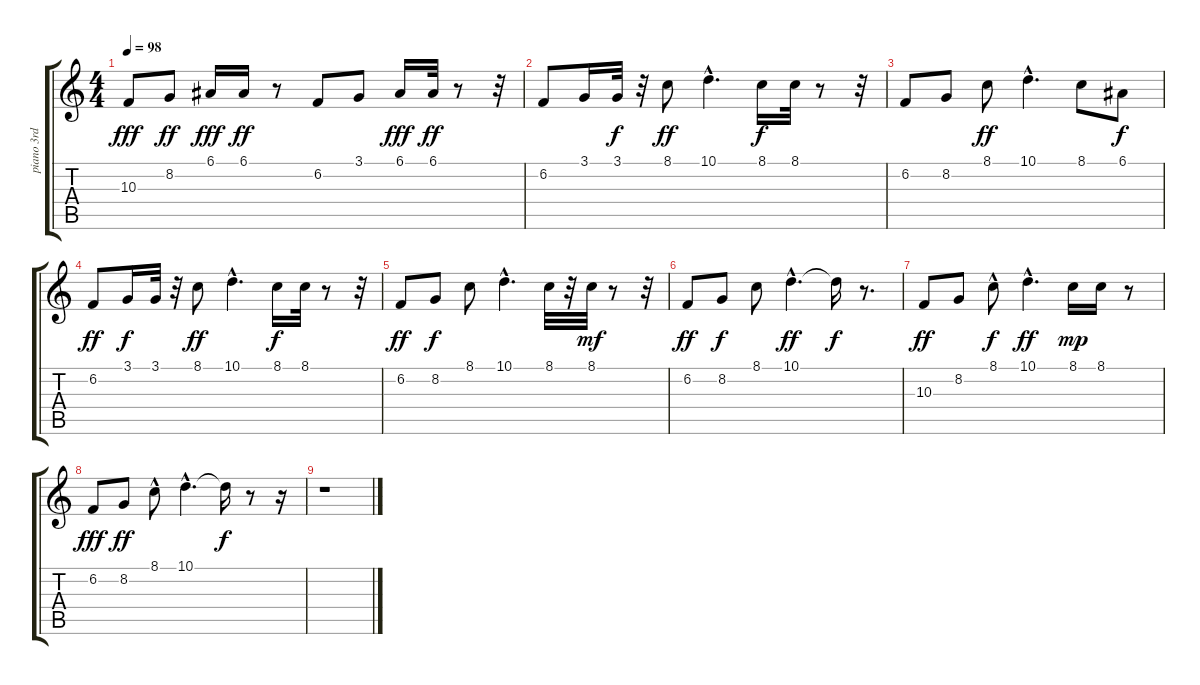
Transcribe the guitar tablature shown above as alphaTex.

\track ("piano 3rd" "piano 3rd") {instrument acousticgrandpiano}
\staff {score tabs}
\tuning (E4 B3 G3 D3 A2 E2) {hide}
\ts (4 4)
\tempo 98
\clef g2
\ks c
10.3.8{dy fff} 8.2.8{dy ff} 6.1.16{dy fff} 6.1.16{dy ff} r.8 6.2.8 3.1.8 6.1.16{dy fff} 6.1.32{dy ff} r.8 r.32 |
6.2.8 3.1.16 3.1.32{dy f} r.32 8.1.8{dy ff} 10.1{hac}.4{d} 8.1.16{dy f} 8.1.32 r.8 r.32 |
6.2.8 8.2.8 8.1.8{dy ff} 10.1{hac}.4{d} 8.1.8 6.1.8{dy f} |
6.2.8{dy ff} 3.1.16{dy f} 3.1.32 r.32 8.1.8{dy ff} 10.1{hac}.4{d} 8.1.16{dy f} 8.1.32 r.8 r.32 |
6.2.8{dy ff} 8.2.8{dy f} 8.1.8 10.1{hac}.4{d} 8.1.32 r.32 8.1.32{dy mf} r.8 r.32 |
6.2.8{dy ff} 8.2.8{dy f} 8.1.8 10.1{hac}.4{d dy ff} 10.1{t}.16{dy f} r.8{d} |
10.3.8{dy ff} 8.2.8 8.1{hac}.8{dy f} 10.1{hac}.4{d dy ff} 8.1.16{dy mp} 8.1.16 r.8 |
6.2.8{dy fff} 8.2.8{dy ff} 8.1{hac}.8 10.1{hac}.4{d} 10.1{t}.16{dy f} r.8 r.16 |
r.1
